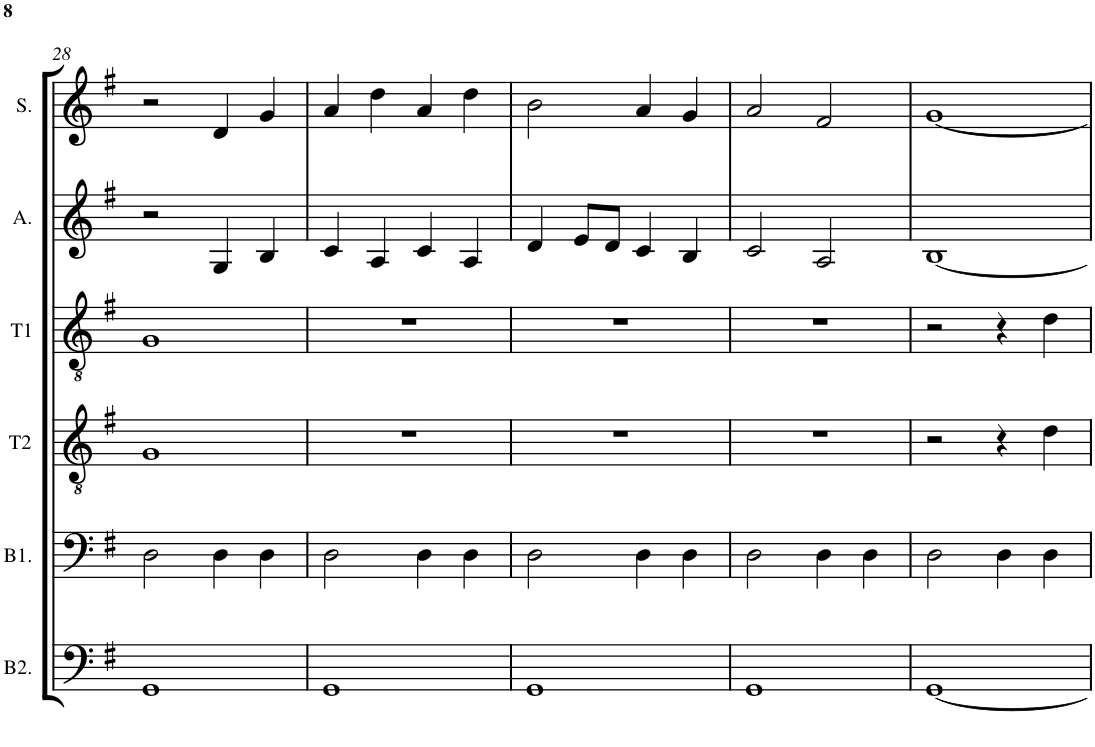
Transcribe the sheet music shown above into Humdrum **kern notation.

**kern	**kern	**kern	**kern	**kern	**kern
*part6	*part5	*part4	*part3	*part2	*part1
*staff6	*staff5	*staff4	*staff3	*staff2	*staff1
*I"Bass 2	*I"Bass 1	*I"Tenor 2	*I"Tenor 1	*I"Alto	*I"Soprano
*I'B2.	*I'B1.	*I'T2	*I'T1	*I'A.	*I'S.
!!LO:PB:g=z
*clefF4	*clefF4	*clefGv2	*clefGv2	*clefG2	*clefG2
*k[f#]	*k[f#]	*k[f#]	*k[f#]	*k[f#]	*k[f#]
*G:	*G:	*G:	*G:	*G:	*G:
*M4/4	*M4/4	*M4/4	*M4/4	*M4/4	*M4/4
=28	=28	=28	=28	=28	=28
1GG	2D\	1G	1G	2r	2r
.	4D\	.	.	4G/	4d/
.	4D\	.	.	4B/	4g/
=29	=29	=29	=29	=29	=29
1GG	2D\	1r	1r	4c/	4a/
.	.	.	.	4A/	4dd\
.	4D\	.	.	4c/	4a/
.	4D\	.	.	4A/	4dd\
=30	=30	=30	=30	=30	=30
1GG	2D\	1r	1r	4d/	2b\
.	.	.	.	8e/L	.
.	.	.	.	8d/J	.
.	4D\	.	.	4c/	4a/
.	4D\	.	.	4B/	4g/
=31	=31	=31	=31	=31	=31
1GG	2D\	1r	1r	2c/	2a/
.	4D\	.	.	2A/	2f#/
.	4D\	.	.	.	.
=32	=32	=32	=32	=32	=32
[1GG	2D\	2r	2r	[1B	[1g
.	4D\	4r	4r	.	.
.	4D\	4d\	4d\	.	.
=	=	=	=	=	=
*-	*-	*-	*-	*-	*-
